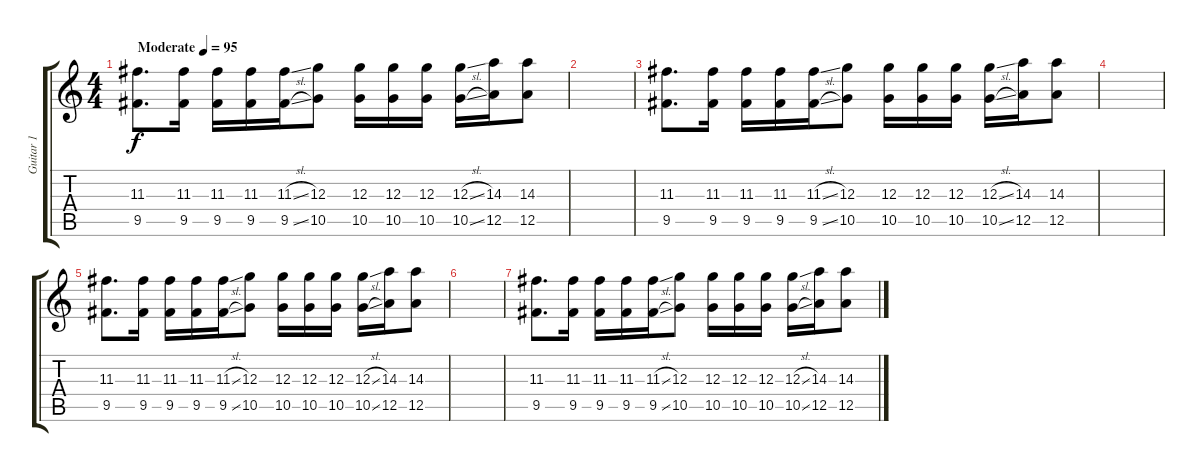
\track ("Guitar 1" "Guitar 1") {instrument electricguitarclean}
\staff {score tabs}
\tuning (E4 B3 G3 D3 A2 D2) {hide}
\ts (4 4)
\tempo (95 "Moderate")
\clef g2
\ks c
(11.3 9.5).8{d dy f instrument electricguitarclean} (11.3 9.5).16 (11.3 9.5).16 (11.3 9.5).16 (11.3{sl} 9.5{sl}).16 (12.3 10.5).8 (12.3 10.5).16 (12.3 10.5).16 (12.3 10.5).16 (12.3{sl} 10.5{sl}).16 (14.3 12.5).16 (14.3 12.5).8 |
|
(11.3 9.5).8{d} (11.3 9.5).16 (11.3 9.5).16 (11.3 9.5).16 (11.3{sl} 9.5{sl}).16 (12.3 10.5).8 (12.3 10.5).16 (12.3 10.5).16 (12.3 10.5).16 (12.3{sl} 10.5{sl}).16 (14.3 12.5).16 (14.3 12.5).8 |
|
(11.3 9.5).8{d} (11.3 9.5).16 (11.3 9.5).16 (11.3 9.5).16 (11.3{sl} 9.5{sl}).16 (12.3 10.5).8 (12.3 10.5).16 (12.3 10.5).16 (12.3 10.5).16 (12.3{sl} 10.5{sl}).16 (14.3 12.5).16 (14.3 12.5).8 |
|
(11.3 9.5).8{d} (11.3 9.5).16 (11.3 9.5).16 (11.3 9.5).16 (11.3{sl} 9.5{sl}).16 (12.3 10.5).8 (12.3 10.5).16 (12.3 10.5).16 (12.3 10.5).16 (12.3{sl} 10.5{sl}).16 (14.3 12.5).16 (14.3 12.5).8
